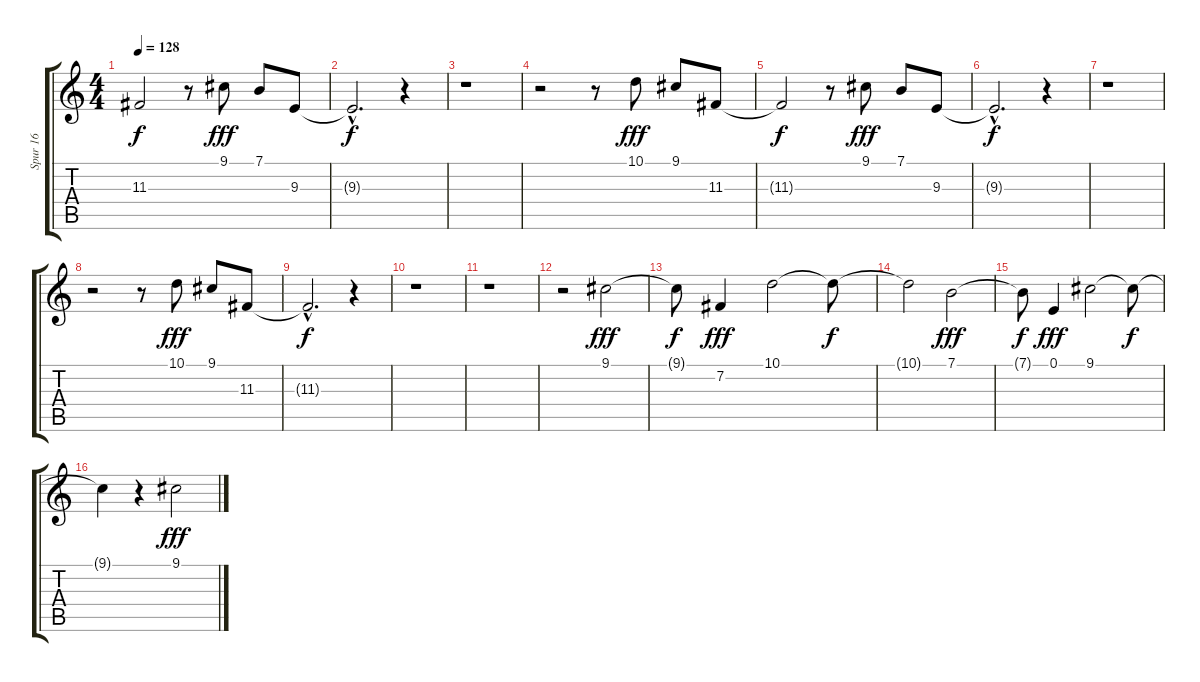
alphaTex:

\track ("Spur 16" "Spur 16") {instrument acousticgrandpiano}
\staff {score tabs}
\tuning (E4 B3 G3 D3 A2 E2) {hide}
\ts (4 4)
\tempo 128
\clef g2
\ks c
11.3{t}.2{dy f} r.8 9.1.8{dy fff} 7.1.8 9.3.8 |
9.3{hac t}.2{d dy f} r.4 |
r.1 |
r.2 r.8 10.1.8{dy fff} 9.1.8 11.3.8 |
11.3{t}.2{dy f} r.8 9.1.8{dy fff} 7.1.8 9.3.8 |
9.3{hac t}.2{d dy f} r.4 |
r.1 |
r.2 r.8 10.1.8{dy fff} 9.1.8 11.3.8 |
11.3{hac t}.2{d dy f} r.4 |
r.1 |
r.1 |
r.2 9.1.2{dy fff} |
9.1{t}.8{dy f} 7.2.4{dy fff} 10.1.2 10.1{t}.8{dy f} |
10.1{t}.2 7.1.2{dy fff} |
7.1{t}.8{dy f} 0.1.4{dy fff} 9.1.2 9.1{t}.8{dy f} |
9.1{t}.4 r.4 9.1.2{dy fff}
